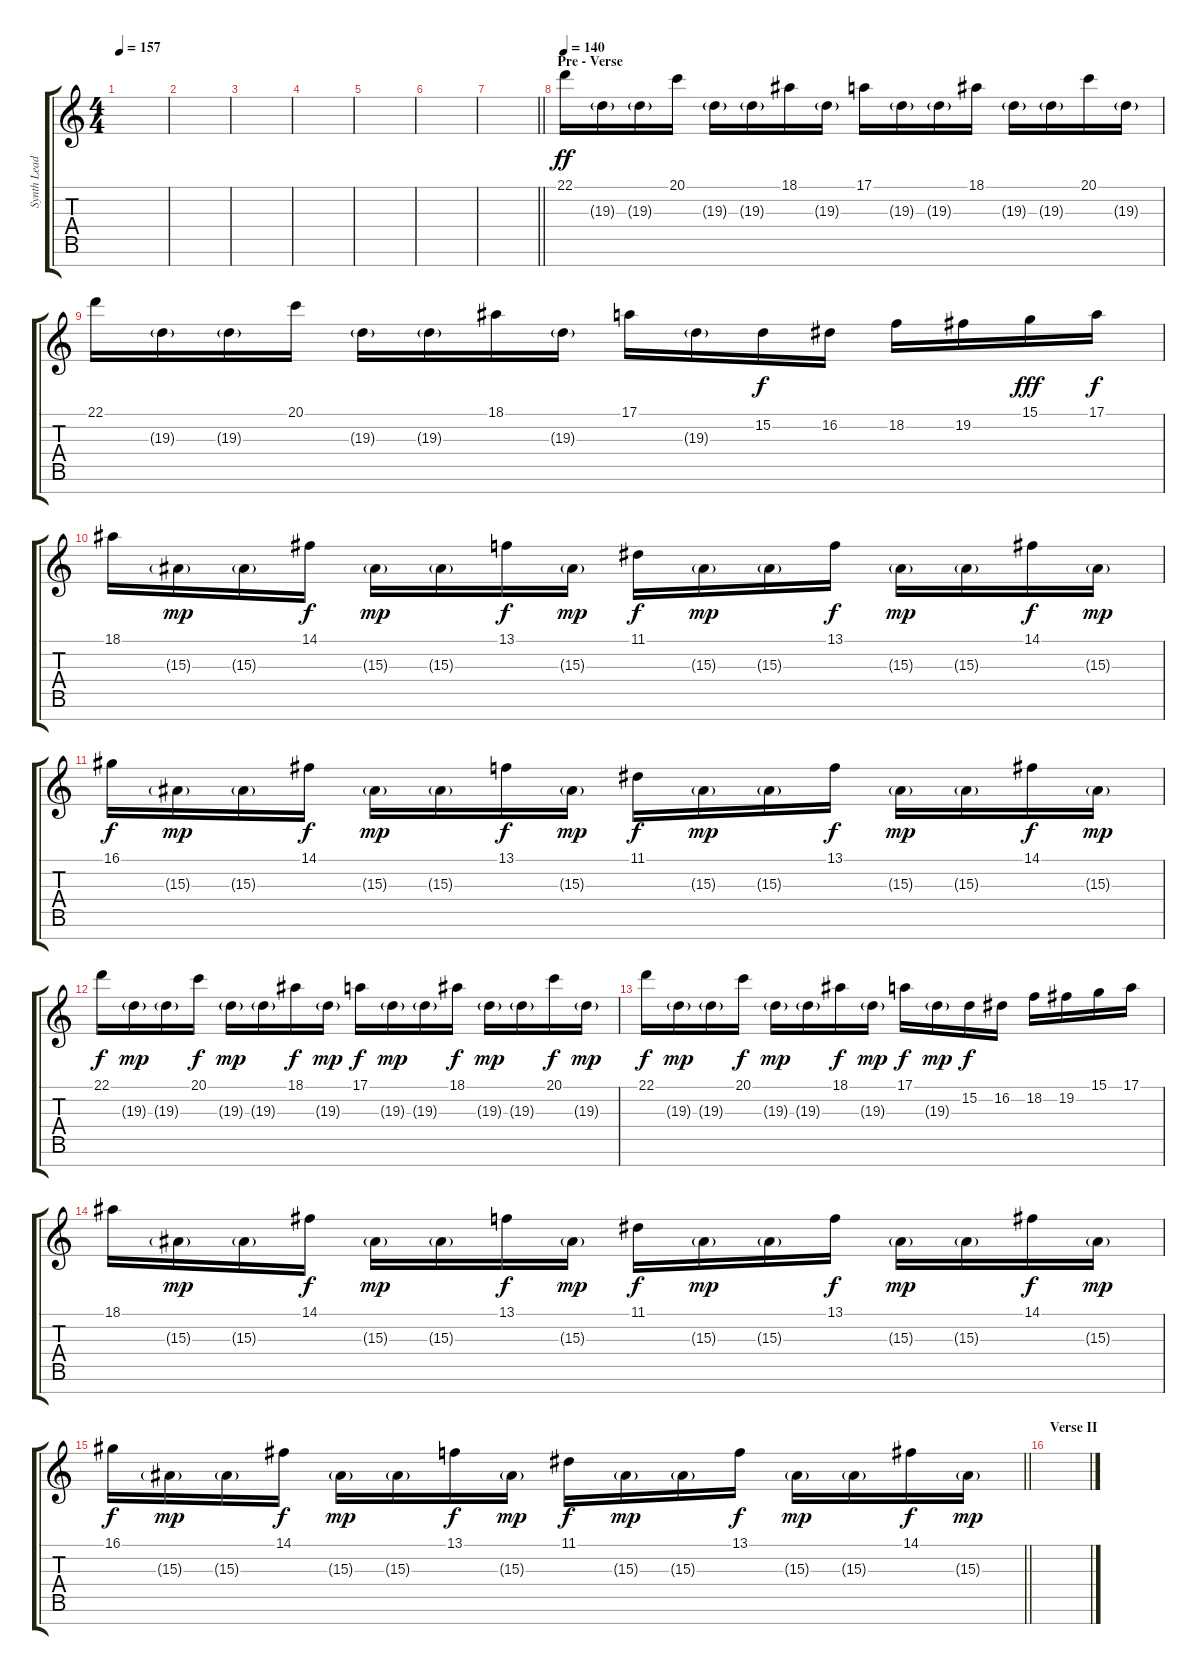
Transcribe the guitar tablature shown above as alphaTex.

\track ("Synth Leads" "Synth Lead") {instrument lead1square}
\staff {score tabs}
\tuning (E4 B3 G3 D3 A2 E2 B1) {hide}
\ts (4 4)
\tempo 157
\clef g2
\ks c
|
|
|
|
|
|
\barLineRight lightlight
|
\section ("" "Pre - Verse")
\tempo 140
22.1.16{dy ff} 19.3{g}.16 19.3{g}.16 20.1.16 19.3{g}.16 19.3{g}.16 18.1.16 19.3{g}.16 17.1.16 19.3{g}.16 19.3{g}.16 18.1.16 19.3{g}.16 19.3{g}.16 20.1.16 19.3{g}.16 |
22.1.16 19.3{g}.16 19.3{g}.16 20.1.16 19.3{g}.16 19.3{g}.16 18.1.16 19.3{g}.16 17.1.16 19.3{g}.16 15.2.16{dy f} 16.2.16 18.2.16 19.2.16 15.1.16{dy fff} 17.1.16{dy f} |
18.1.16 15.3{g}.16{dy mp} 15.3{g}.16 14.1.16{dy f} 15.3{g}.16{dy mp} 15.3{g}.16 13.1.16{dy f} 15.3{g}.16{dy mp} 11.1.16{dy f} 15.3{g}.16{dy mp} 15.3{g}.16 13.1.16{dy f} 15.3{g}.16{dy mp} 15.3{g}.16 14.1.16{dy f} 15.3{g}.16{dy mp} |
16.1.16{dy f} 15.3{g}.16{dy mp} 15.3{g}.16 14.1.16{dy f} 15.3{g}.16{dy mp} 15.3{g}.16 13.1.16{dy f} 15.3{g}.16{dy mp} 11.1.16{dy f} 15.3{g}.16{dy mp} 15.3{g}.16 13.1.16{dy f} 15.3{g}.16{dy mp} 15.3{g}.16 14.1.16{dy f} 15.3{g}.16{dy mp} |
22.1.16{dy f} 19.3{g}.16{dy mp} 19.3{g}.16 20.1.16{dy f} 19.3{g}.16{dy mp} 19.3{g}.16 18.1.16{dy f} 19.3{g}.16{dy mp} 17.1.16{dy f} 19.3{g}.16{dy mp} 19.3{g}.16 18.1.16{dy f} 19.3{g}.16{dy mp} 19.3{g}.16 20.1.16{dy f} 19.3{g}.16{dy mp} |
22.1.16{dy f} 19.3{g}.16{dy mp} 19.3{g}.16 20.1.16{dy f} 19.3{g}.16{dy mp} 19.3{g}.16 18.1.16{dy f} 19.3{g}.16{dy mp} 17.1.16{dy f} 19.3{g}.16{dy mp} 15.2.16{dy f} 16.2.16 18.2.16 19.2.16 15.1.16 17.1.16 |
18.1.16 15.3{g}.16{dy mp} 15.3{g}.16 14.1.16{dy f} 15.3{g}.16{dy mp} 15.3{g}.16 13.1.16{dy f} 15.3{g}.16{dy mp} 11.1.16{dy f} 15.3{g}.16{dy mp} 15.3{g}.16 13.1.16{dy f} 15.3{g}.16{dy mp} 15.3{g}.16 14.1.16{dy f} 15.3{g}.16{dy mp} |
\barLineRight lightlight
16.1.16{dy f} 15.3{g}.16{dy mp} 15.3{g}.16 14.1.16{dy f} 15.3{g}.16{dy mp} 15.3{g}.16 13.1.16{dy f} 15.3{g}.16{dy mp} 11.1.16{dy f} 15.3{g}.16{dy mp} 15.3{g}.16 13.1.16{dy f} 15.3{g}.16{dy mp} 15.3{g}.16 14.1.16{dy f} 15.3{g}.16{dy mp} |
\section ("" "Verse II")
